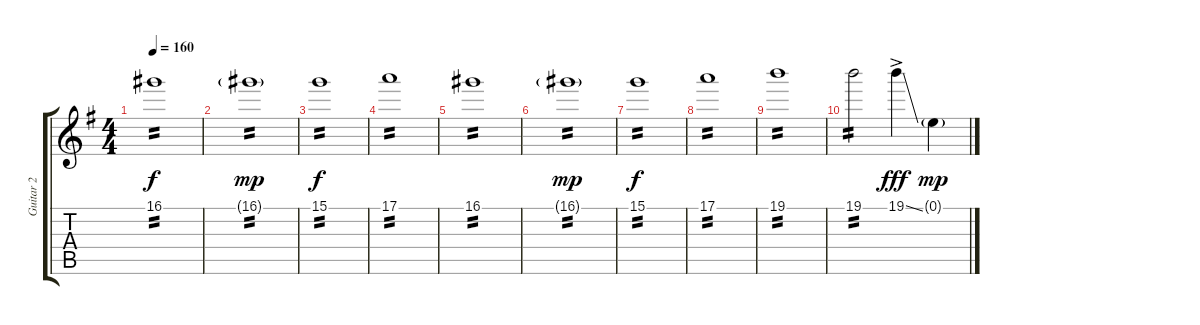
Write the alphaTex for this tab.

\track ("Guitar 2" "Guitar 2") {instrument overdrivenguitar}
\staff {score tabs}
\tuning (E4 B3 G3 D3 A2 E2) {hide}
\ts (4 4)
\tempo 160
\clef g2
\ks g
16.1.1{tp 2 dy f} |
16.1{g}.1{tp 2 dy mp} |
15.1.1{tp 2 dy f} |
17.1.1{tp 2} |
16.1.1{tp 2} |
16.1{g}.1{tp 2 dy mp} |
15.1.1{tp 2 dy f} |
17.1.1{tp 2} |
19.1.1{tp 2} |
19.1.2{tp 2} 19.1{ss ac}.4{dy fff} 0.1{g}.4{dy mp}
